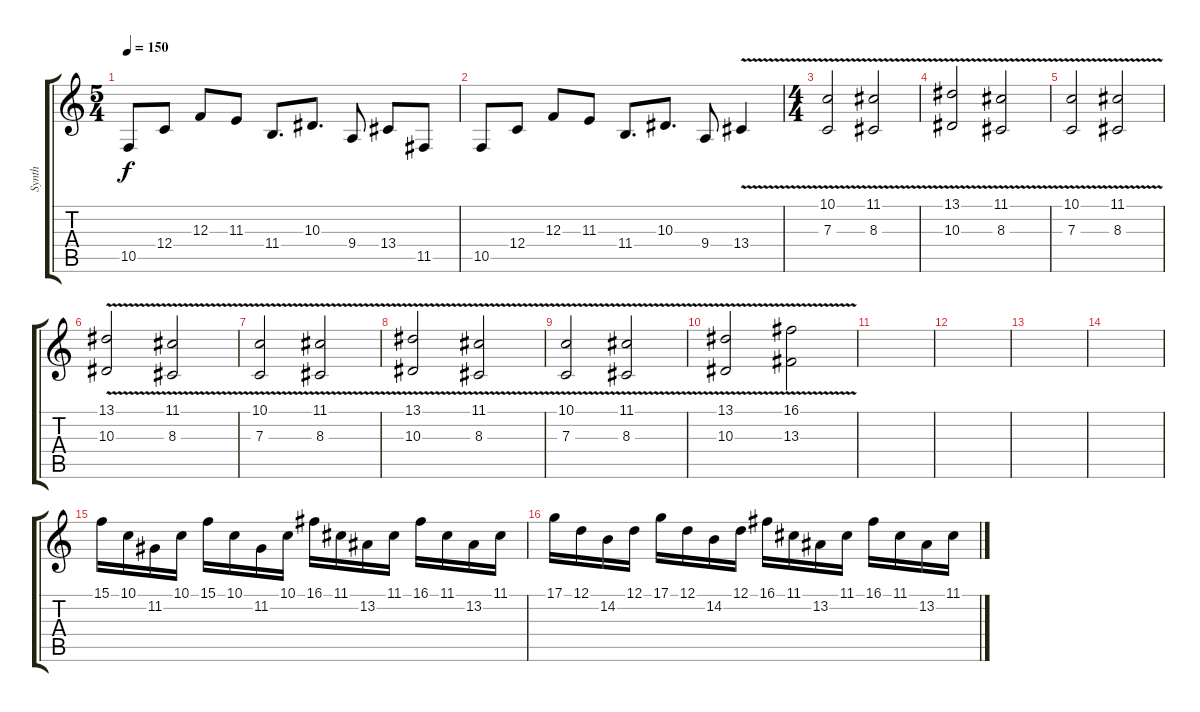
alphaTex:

\track ("Synth" "Synth") {instrument lead2sawtooth}
\staff {score tabs}
\tuning (D4 A3 F3 C3 G2 D2) {hide}
\ts (5 4)
\tempo 150
\clef g2
\ks c
10.5.8{dy f} 12.4.8 12.3.8 11.3.8 11.4.8{d} 10.3.8{d} 9.4.8 13.4.8 11.5.8 |
10.5.8 12.4.8 12.3.8 11.3.8 11.4.8{d} 10.3.8{d} 9.4.8 13.4{v}.4 |
\ts (4 4)
(10.1 7.3{v}).2 (11.1 8.3{v}).2 |
(13.1 10.3{v}).2 (11.1 8.3{v}).2 |
(10.1 7.3{v}).2 (11.1 8.3{v}).2 |
(13.1 10.3{v}).2 (11.1 8.3{v}).2 |
(10.1 7.3{v}).2 (11.1 8.3{v}).2 |
(13.1 10.3{v}).2 (11.1 8.3{v}).2 |
(10.1 7.3{v}).2 (11.1 8.3{v}).2 |
(13.1 10.3{v}).2 (16.1 13.3{v}).2 |
|
|
|
|
15.1.16 10.1.16 11.2.16 10.1.16 15.1.16 10.1.16 11.2.16 10.1.16 16.1.16 11.1.16 13.2.16 11.1.16 16.1.16 11.1.16 13.2.16 11.1.16 |
17.1.16 12.1.16 14.2.16 12.1.16 17.1.16 12.1.16 14.2.16 12.1.16 16.1.16 11.1.16 13.2.16 11.1.16 16.1.16 11.1.16 13.2.16 11.1.16
